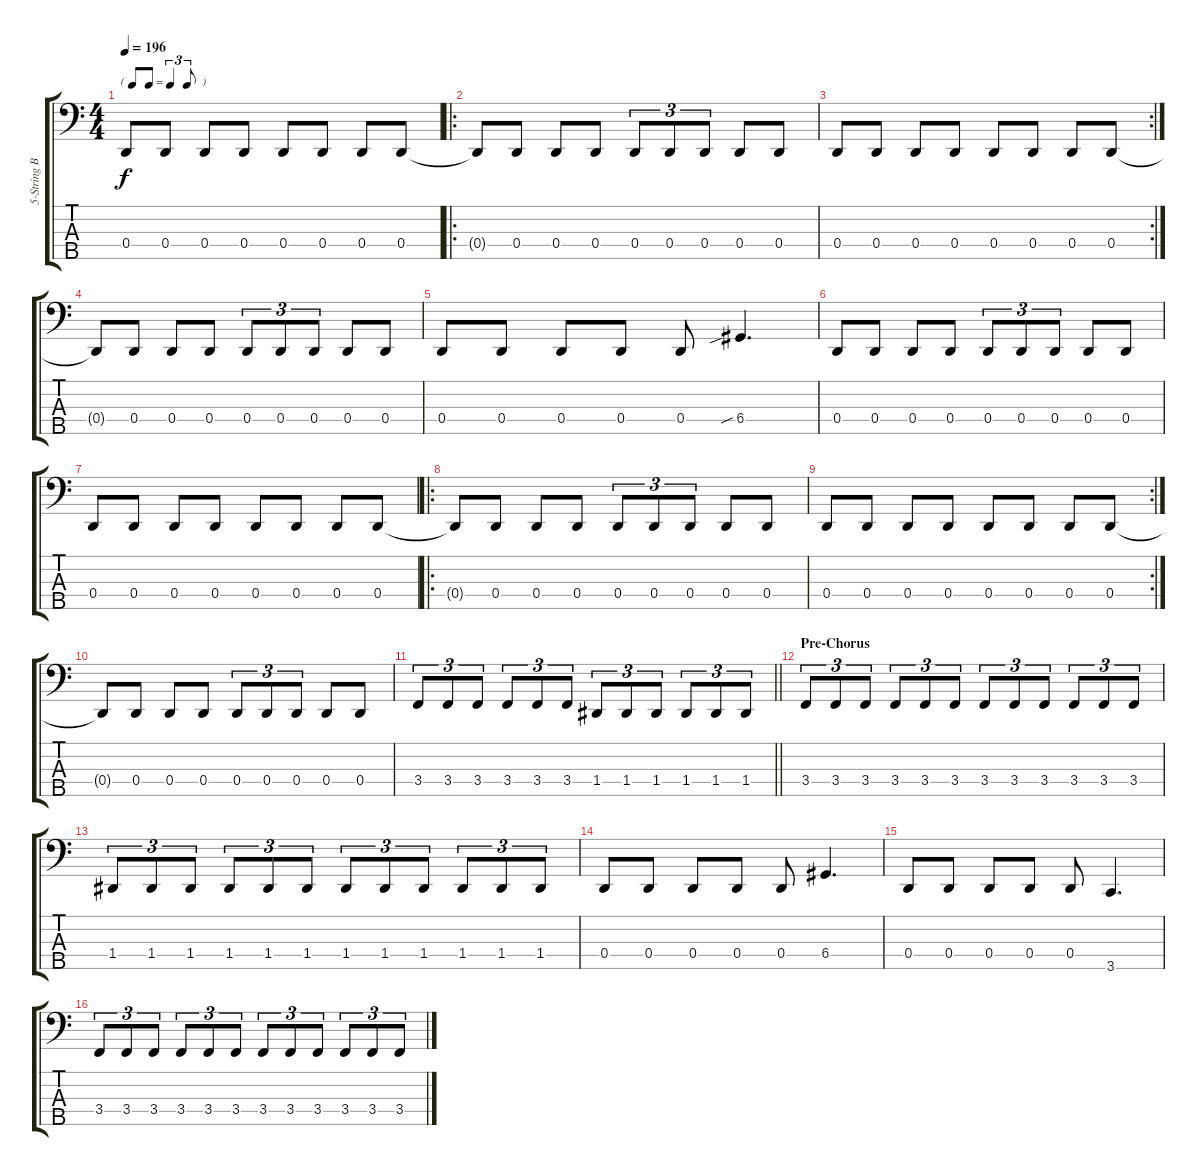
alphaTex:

\track ("5-String Bass" "5-String B") {instrument electricbasspick}
\staff {score tabs}
\tuning (F2 C2 G1 D1 A0) {hide}
\ts (4 4)
\tf triplet8th
\tempo 196
\clef f4
\ks c
0.4.8{dy f} 0.4.8 0.4.8 0.4.8 0.4.8 0.4.8 0.4.8 0.4.8 |
\ro
0.4{t}.8 0.4.8 0.4.8 0.4.8 0.4.8{tu (3 2)} 0.4.8{tu (3 2)} 0.4.8{tu (3 2)} 0.4.8 0.4.8 |
\rc 2
0.4.8 0.4.8 0.4.8 0.4.8 0.4.8 0.4.8 0.4.8 0.4.8 |
0.4{t}.8 0.4.8 0.4.8 0.4.8 0.4.8{tu (3 2)} 0.4.8{tu (3 2)} 0.4.8{tu (3 2)} 0.4.8 0.4.8 |
0.4.8 0.4.8 0.4.8 0.4.8 0.4.8 6.4{sib}.4{d} |
0.4.8 0.4.8 0.4.8 0.4.8 0.4.8{tu (3 2)} 0.4.8{tu (3 2)} 0.4.8{tu (3 2)} 0.4.8 0.4.8 |
0.4.8 0.4.8 0.4.8 0.4.8 0.4.8 0.4.8 0.4.8 0.4.8 |
\ro
0.4{t}.8 0.4.8 0.4.8 0.4.8 0.4.8{tu (3 2)} 0.4.8{tu (3 2)} 0.4.8{tu (3 2)} 0.4.8 0.4.8 |
\rc 2
0.4.8 0.4.8 0.4.8 0.4.8 0.4.8 0.4.8 0.4.8 0.4.8 |
0.4{t}.8 0.4.8 0.4.8 0.4.8 0.4.8{tu (3 2)} 0.4.8{tu (3 2)} 0.4.8{tu (3 2)} 0.4.8 0.4.8 |
\barLineRight lightlight
3.4.8{tu (3 2)} 3.4.8{tu (3 2)} 3.4.8{tu (3 2)} 3.4.8{tu (3 2)} 3.4.8{tu (3 2)} 3.4.8{tu (3 2)} 1.4.8{tu (3 2)} 1.4.8{tu (3 2)} 1.4.8{tu (3 2)} 1.4.8{tu (3 2)} 1.4.8{tu (3 2)} 1.4.8{tu (3 2)} |
\section ("" "Pre-Chorus")
3.4.8{tu (3 2)} 3.4.8{tu (3 2)} 3.4.8{tu (3 2)} 3.4.8{tu (3 2)} 3.4.8{tu (3 2)} 3.4.8{tu (3 2)} 3.4.8{tu (3 2)} 3.4.8{tu (3 2)} 3.4.8{tu (3 2)} 3.4.8{tu (3 2)} 3.4.8{tu (3 2)} 3.4.8{tu (3 2)} |
1.4.8{tu (3 2)} 1.4.8{tu (3 2)} 1.4.8{tu (3 2)} 1.4.8{tu (3 2)} 1.4.8{tu (3 2)} 1.4.8{tu (3 2)} 1.4.8{tu (3 2)} 1.4.8{tu (3 2)} 1.4.8{tu (3 2)} 1.4.8{tu (3 2)} 1.4.8{tu (3 2)} 1.4.8{tu (3 2)} |
0.4.8 0.4.8 0.4.8 0.4.8 0.4.8 6.4.4{d} |
0.4.8 0.4.8 0.4.8 0.4.8 0.4.8 3.5.4{d} |
3.4.8{tu (3 2)} 3.4.8{tu (3 2)} 3.4.8{tu (3 2)} 3.4.8{tu (3 2)} 3.4.8{tu (3 2)} 3.4.8{tu (3 2)} 3.4.8{tu (3 2)} 3.4.8{tu (3 2)} 3.4.8{tu (3 2)} 3.4.8{tu (3 2)} 3.4.8{tu (3 2)} 3.4.8{tu (3 2)}
